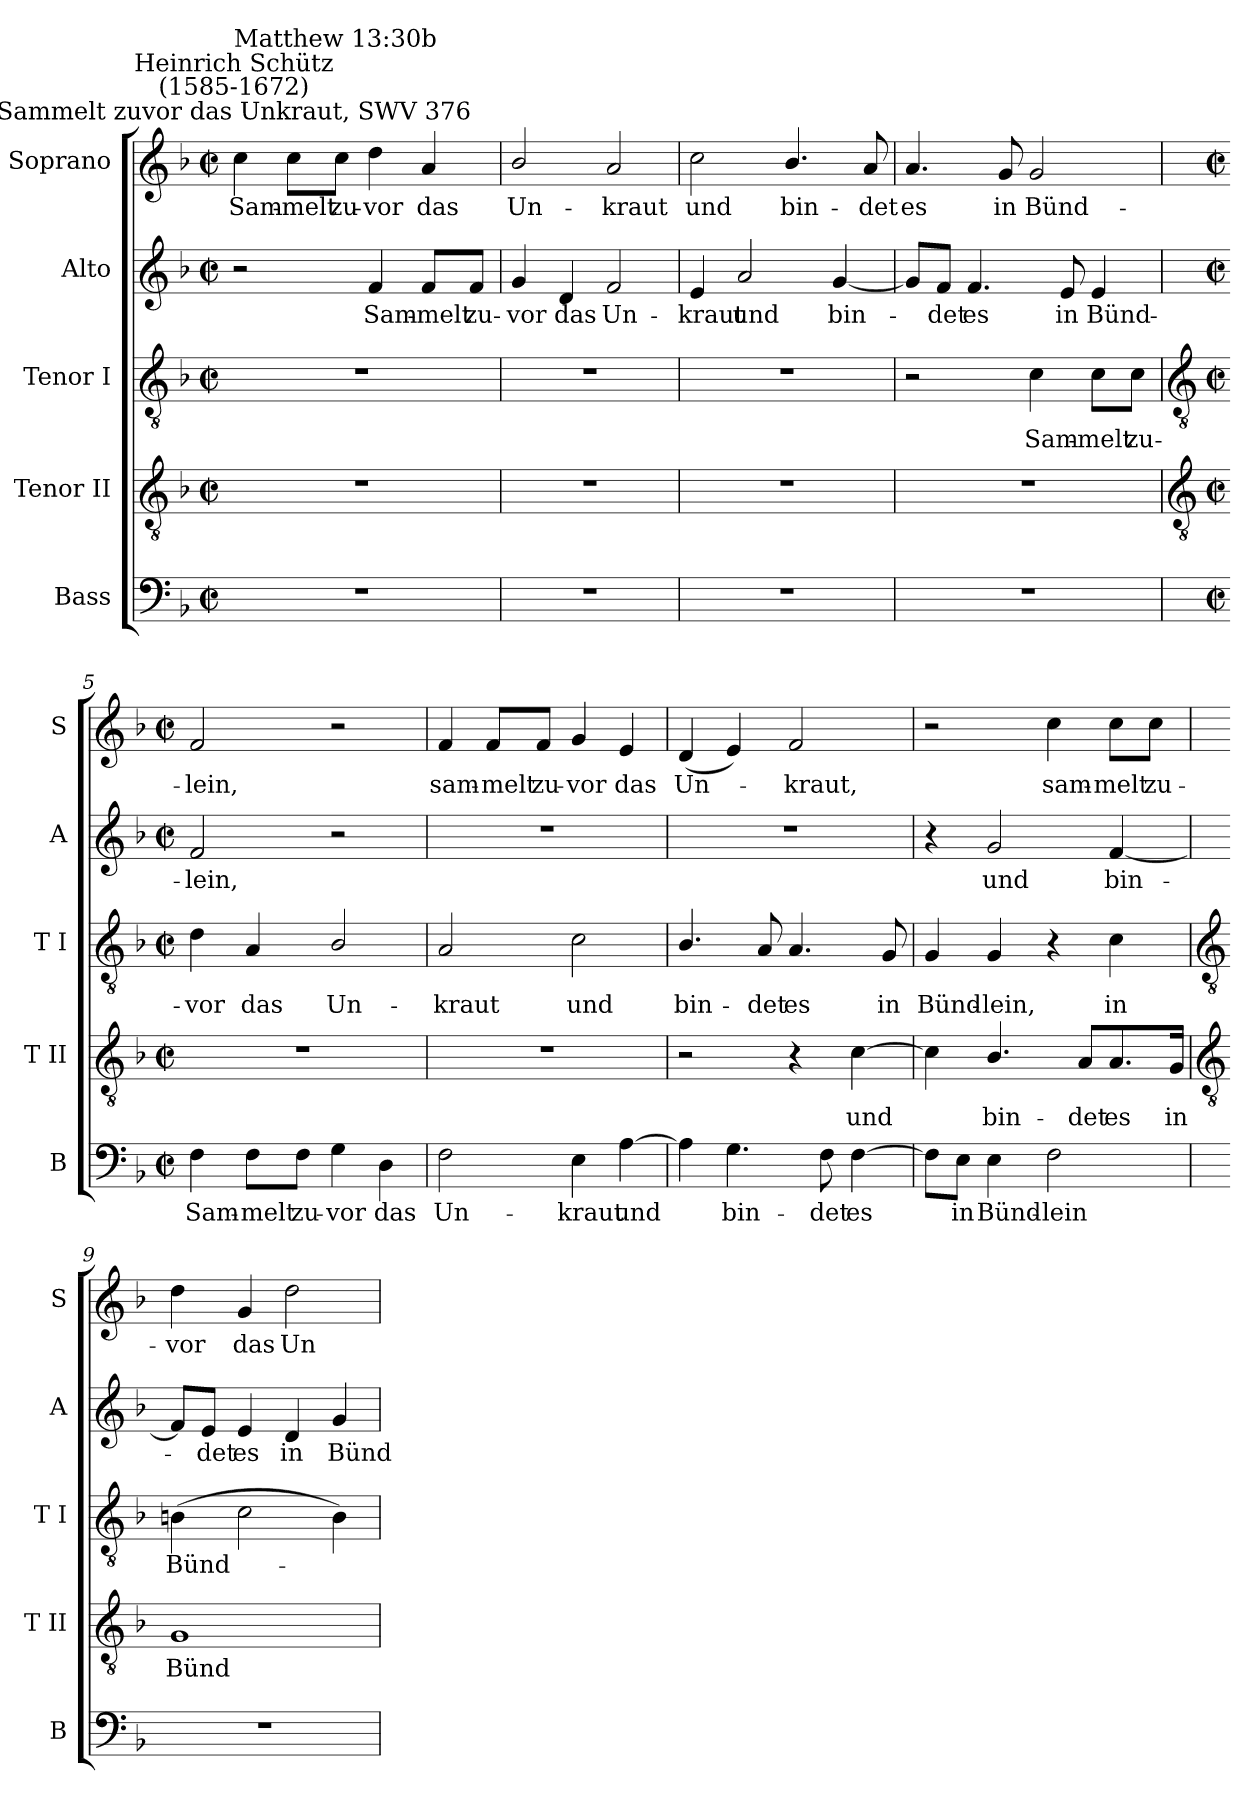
**kern	**text	**kern	**text	**kern	**text	**kern	**text	**kern	**text
*part5	*part5	*part4	*part4	*part3	*part3	*part2	*part2	*part1	*part1
*staff5	*staff5	*staff4	*staff4	*staff3	*staff3	*staff2	*staff2	*staff1	*staff1
*I"Bass	*	*I"Tenor II	*	*I"Tenor I	*	*I"Alto	*	*I"Soprano	*
*I'B	*	*I'T II	*	*I'T I	*	*I'A	*	*I'S	*
*clefF4	*	*clefGv2	*	*clefGv2	*	*clefG2	*	*clefG2	*
*k[b-]	*	*k[b-]	*	*k[b-]	*	*k[b-]	*	*k[b-]	*
*F:	*	*F:	*	*F:	*	*F:	*	*F:	*
*M2/2	*	*M2/2	*	*M2/2	*	*M2/2	*	*M2/2	*
*met(c|)	*	*met(c|)	*	*met(c|)	*	*met(c|)	*	*met(c|)	*
=1	=1	=1	=1	=1	=1	=1	=1	=1	=1
!	!	!	!	!	!	!	!	!LO:TX:a:cj:t=Sammelt zuvor das Unkraut, SWV 376	!
!	!	!	!	!	!	!	!	!LO:TX:a:cj:t=Heinrich Schütz\n(1585-1672)	!
!	!	!	!	!	!	!	!	!LO:TX:a:t=Matthew 13&colon;30b	!
!	!	!	!	!	!	!	!	!	!LO:LY:b
1r	.	1r	.	1r	.	2r	.	4cc	Sam-
!	!	!	!	!	!	!	!	!	!LO:LY:b
.	.	.	.	.	.	.	.	8cc\L	-melt
!	!	!	!	!	!	!	!	!	!LO:LY:b
.	.	.	.	.	.	.	.	8cc\J	zu-
!	!	!	!	!	!	!	!LO:LY:b	!	!LO:LY:b
.	.	.	.	.	.	4f	Sam-	4dd	-vor
!	!	!	!	!	!	!	!LO:LY:b	!	!LO:LY:b
.	.	.	.	.	.	8f/L	-melt	4a	das
!	!	!	!	!	!	!	!LO:LY:b	!	!
.	.	.	.	.	.	8f/J	zu-	.	.
=2	=2	=2	=2	=2	=2	=2	=2	=2	=2
!	!	!	!	!	!	!	!LO:LY:b	!	!LO:LY:b
1r	.	1r	.	1r	.	4g	-vor	2b-/	Un-
!	!	!	!	!	!	!	!LO:LY:b	!	!
.	.	.	.	.	.	4d	das	.	.
!	!	!	!	!	!	!	!LO:LY:b	!	!LO:LY:b
.	.	.	.	.	.	2f	Un-	2a	-kraut
=3	=3	=3	=3	=3	=3	=3	=3	=3	=3
!	!	!	!	!	!	!	!LO:LY:b	!	!LO:LY:b
1r	.	1r	.	1r	.	4e	-kraut	2cc	und
!	!	!	!	!	!	!	!LO:LY:b	!	!
.	.	.	.	.	.	2a	und	.	.
!	!	!	!	!	!	!	!	!	!LO:LY:b
.	.	.	.	.	.	.	.	4.b-/	bin-
!	!	!	!	!	!	!	!LO:LY:b	!	!
.	.	.	.	.	.	[4g	bin-	.	.
!	!	!	!	!	!	!	!	!	!LO:LY:b
.	.	.	.	.	.	.	.	8a	-det
=4	=4	=4	=4	=4	=4	=4	=4	=4	=4
!	!	!	!	!	!	!	!	!	!LO:LY:b
1r	.	1r	.	2r	.	8g/L]	.	4.a	es
!	!	!	!	!	!	!	!LO:LY:b	!	!
.	.	.	.	.	.	8f/J	det	.	.
!	!	!	!	!	!	!	!LO:LY:b	!	!
.	.	.	.	.	.	4.f	es	.	.
!	!	!	!	!	!	!	!	!	!LO:LY:b
.	.	.	.	.	.	.	.	8g	in
!	!	!	!	!	!LO:LY:b	!	!	!	!LO:LY:b
.	.	.	.	4c	Sam-	.	.	2g	Bünd-
!	!	!	!	!	!	!	!LO:LY:b	!	!
.	.	.	.	.	.	8e	in	.	.
!	!	!	!	!	!LO:LY:b	!	!LO:LY:b	!	!
.	.	.	.	8c\L	-melt	4e	Bünd-	.	.
!	!	!	!	!	!LO:LY:b	!	!	!	!
.	.	.	.	8c\J	zu-	.	.	.	.
!!LO:LB:g=z
=5	=5	=5	=5	=5	=5	=5	=5	=5	=5
*	*	*clefGv2	*	*clefGv2	*	*	*	*	*
*M2/2	*	*M2/2	*	*M2/2	*	*M2/2	*	*M2/2	*
*met(c|)	*	*met(c|)	*	*met(c|)	*	*met(c|)	*	*met(c|)	*
!	!LO:LY:b	!	!	!	!LO:LY:b	!	!LO:LY:b	!	!LO:LY:b
4F	Sam-	1r	.	4d	-vor	2f	-lein,	2f	-lein,
!	!LO:LY:b	!	!	!	!LO:LY:b	!	!	!	!
8F\L	-melt	.	.	4A	das	.	.	.	.
!	!LO:LY:b	!	!	!	!	!	!	!	!
8F\J	zu-	.	.	.	.	.	.	.	.
!	!LO:LY:b	!	!	!	!LO:LY:b	!	!	!	!
4G	-vor	.	.	2B-/	Un-	2r	.	2r	.
!	!LO:LY:b	!	!	!	!	!	!	!	!
4D	das	.	.	.	.	.	.	.	.
=6	=6	=6	=6	=6	=6	=6	=6	=6	=6
!	!LO:LY:b	!	!	!	!LO:LY:b	!	!	!	!LO:LY:b
2F	Un-	1r	.	2A	-kraut	1r	.	4f	sam-
!	!	!	!	!	!	!	!	!	!LO:LY:b
.	.	.	.	.	.	.	.	8f/L	-melt
!	!	!	!	!	!	!	!	!	!LO:LY:b
.	.	.	.	.	.	.	.	8f/J	zu-
!	!LO:LY:b	!	!	!	!LO:LY:b	!	!	!	!LO:LY:b
4E	-kraut	.	.	2c	und	.	.	4g	-vor
!	!LO:LY:b	!	!	!	!	!	!	!	!LO:LY:b
[4A	und	.	.	.	.	.	.	4e	das
=7	=7	=7	=7	=7	=7	=7	=7	=7	=7
!	!	!	!	!	!LO:LY:b	!	!	!	!LO:LY:b
4A]	.	2r	.	4.B-/	bin-	1r	.	(<4d	Un-
!	!LO:LY:b	!	!	!	!	!	!	!	!
4.G	bin-	.	.	.	.	.	.	4e)	.
!	!	!	!	!	!LO:LY:b	!	!	!	!
.	.	.	.	8A	-det	.	.	.	.
!	!	!	!	!	!LO:LY:b	!	!	!	!LO:LY:b
.	.	4r	.	4.A	es	.	.	2f	kraut,
!	!LO:LY:b	!	!	!	!	!	!	!	!
8F	-det	.	.	.	.	.	.	.	.
!	!LO:LY:b	!	!LO:LY:b	!	!	!	!	!	!
[4F	es	[4c	und	.	.	.	.	.	.
!	!	!	!	!	!LO:LY:b	!	!	!	!
.	.	.	.	8G	in	.	.	.	.
=8	=8	=8	=8	=8	=8	=8	=8	=8	=8
!	!	!	!	!	!LO:LY:b	!	!	!	!
8F\L]	.	4c]	.	4G	Bünd-	4r	.	2r	.
!	!LO:LY:b	!	!	!	!	!	!	!	!
8E\J	in	.	.	.	.	.	.	.	.
!	!LO:LY:b	!	!LO:LY:b	!	!LO:LY:b	!	!LO:LY:b	!	!
4E	Bünd-	4.B-/	bin-	4G	-lein,	2g	und	.	.
!	!LO:LY:b	!	!	!	!	!	!	!	!LO:LY:b
2F	-lein	.	.	4r	.	.	.	4cc	sam-
!	!	!	!LO:LY:b	!	!	!	!	!	!
.	.	8A/L	-det	.	.	.	.	.	.
!	!	!	!LO:LY:b	!	!LO:LY:b	!	!LO:LY:b	!	!LO:LY:b
.	.	8.A/	es	4c	in	[4f	bin-	8cc\L	-melt
!	!	!	!	!	!	!	!	!	!LO:LY:b
.	.	.	.	.	.	.	.	8cc\J	zu-
!	!	!	!LO:LY:b	!	!	!	!	!	!
.	.	16G/Jk	in	.	.	.	.	.	.
!!LO:LB:g=z
=9	=9	=9	=9	=9	=9	=9	=9	=9	=9
*	*	*clefGv2	*	*clefGv2	*	*	*	*	*
!	!	!	!LO:LY:b	!	!LO:LY:b	!	!	!	!LO:LY:b
1r	.	1G	Bünd-	(>4Bn	Bünd-	8f/L]	.	4dd	-vor
!	!	!	!	!	!	!	!LO:LY:b	!	!
.	.	.	.	.	.	8e/J	det	.	.
!	!	!	!	!	!	!	!LO:LY:b	!	!LO:LY:b
.	.	.	.	2c	.	4e	es	4g	das
!	!	!	!	!	!	!	!LO:LY:b	!	!LO:LY:b
.	.	.	.	.	.	4d	in	2dd	Un-
!	!	!	!	!	!	!	!LO:LY:b	!	!
.	.	.	.	4B)	.	4g	Bünd-	.	.
=	=	=	=	=	=	=	=	=	=
*-	*-	*-	*-	*-	*-	*-	*-	*-	*-
